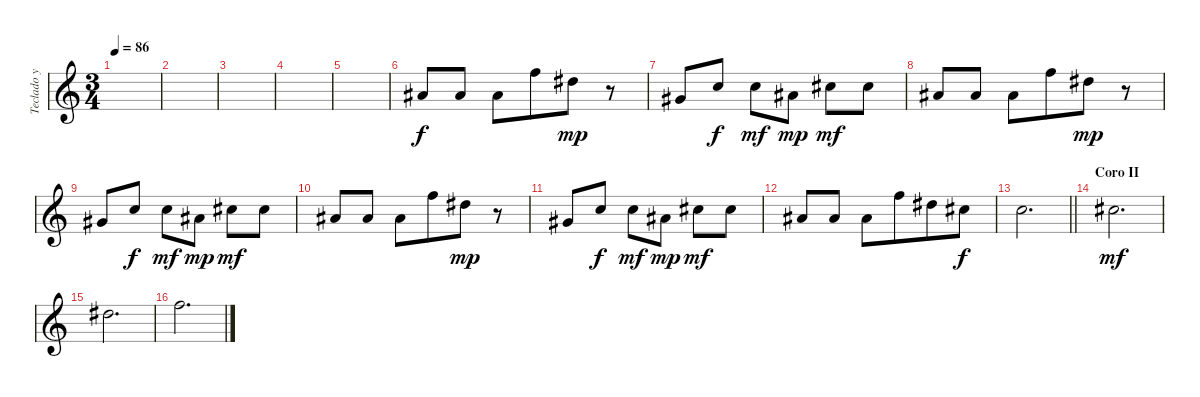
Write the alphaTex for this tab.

\track ("Teclado y Cuerdas" "Teclado y ") {instrument electricpiano1}
\staff {score}
\tuning (E5 B4 G4 D4 A3 E3) {hide}
\ts (3 4)
\tempo 86
\clef g2
\ks c
|
|
|
|
|
3.3.8{volume 10 instrument pad7halo} 3.3.8 3.3.8 1.1.8{beam merge} 4.2.8{dy mp} r.8 |
1.3.8 1.2.8{dy f} 1.2.8{dy mf} 3.3.8{dy mp} 2.2.8{dy mf} 2.2.8 |
3.3.8 3.3.8 3.3.8 1.1.8{beam merge} 4.2.8{dy mp} r.8 |
1.3.8 1.2.8{dy f} 1.2.8{dy mf} 3.3.8{dy mp} 2.2.8{dy mf} 2.2.8 |
3.3.8 3.3.8 3.3.8 1.1.8{beam merge} 4.2.8{dy mp} r.8 |
1.3.8 1.2.8{dy f} 1.2.8{dy mf} 3.3.8{dy mp} 2.2.8{dy mf} 2.2.8 |
3.3.8 3.3.8 3.3.8 1.1.8{beam merge} 4.2.8 2.2.8{dy f} |
\barLineRight lightlight
1.2.2{d} |
\section ("" "Coro II")
2.2.2{d dy mf} |
4.2.2{d} |
1.1.2{d}
